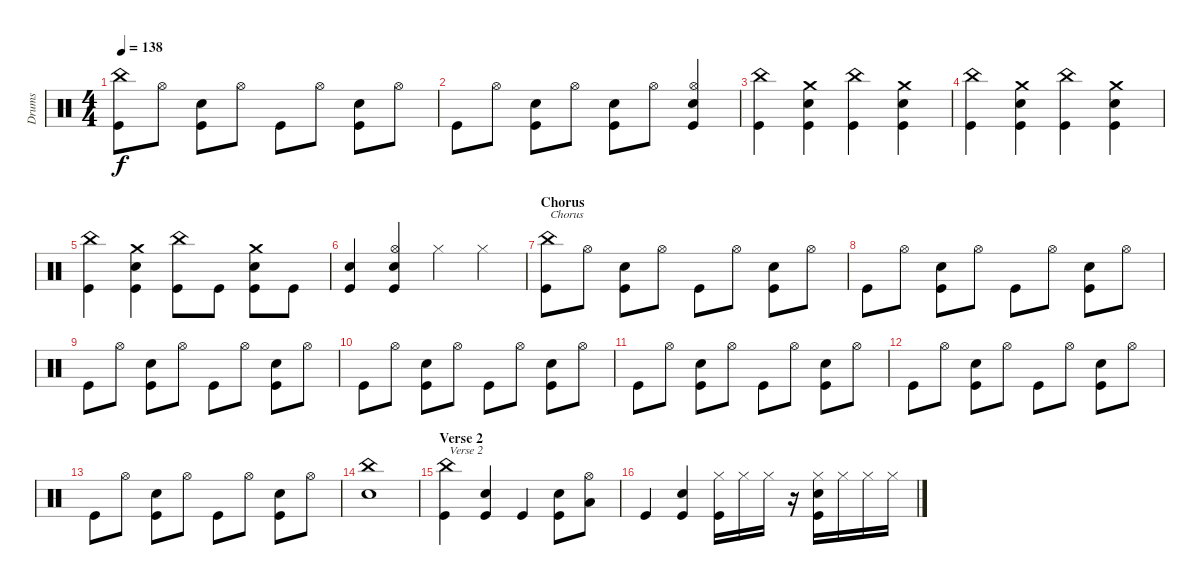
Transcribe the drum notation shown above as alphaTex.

\track ("Drums" "Drums") {instrument percussion}
\staff {score}
\articulation defaults
\ts (4 4)
\tempo 138
\clef neutral
\ks c
("China (hit)" "Kick (hit)").8{dy f} "Hi-Hat (open)".8 ("Snare (hit) 2" "Kick (hit)").8 "Hi-Hat (open)".8 "Kick (hit)".8 "Hi-Hat (open)".8 ("Snare (hit) 2" "Kick (hit)").8 "Hi-Hat (open)".8 |
"Kick (hit)".8 "Hi-Hat (open)".8 ("Snare (hit) 2" "Kick (hit)").8 "Hi-Hat (open)".8 ("Snare (hit) 2" "Kick (hit)").8 "Hi-Hat (open)".8 ("Hi-Hat (open)" "Snare (hit) 2" "Kick (hit)").4 |
("China (hit)" "Kick (hit)").4 ("Crash medium (hit)" "Snare (hit) 2" "Kick (hit)").4 ("China (hit)" "Kick (hit)").4 ("Crash medium (hit)" "Snare (hit) 2" "Kick (hit)").4 |
("China (hit)" "Kick (hit)").4 ("Crash medium (hit)" "Snare (hit) 2" "Kick (hit)").4 ("China (hit)" "Kick (hit)").4 ("Crash medium (hit)" "Snare (hit) 2" "Kick (hit)").4 |
("China (hit)" "Kick (hit)").4 ("Crash medium (hit)" "Snare (hit) 2" "Kick (hit)").4 ("China (hit)" "Kick (hit)").8 "Kick (hit)".8 ("Crash medium (hit)" "Snare (hit) 2" "Kick (hit)").8 "Kick (hit)".8 |
("Snare (hit) 2" "Kick (hit)").4 ("Hi-Hat (open)" "Snare (hit) 2" "Kick (hit)").4 "Hi-Hat (closed)".4 "Hi-Hat (closed)".4 |
\section ("" "Chorus")
("China (hit)" "Kick (hit)").8{txt "Chorus"} "Hi-Hat (open)".8 ("Snare (hit) 2" "Kick (hit)").8 "Hi-Hat (open)".8 "Kick (hit)".8 "Hi-Hat (open)".8 ("Snare (hit) 2" "Kick (hit)").8 "Hi-Hat (open)".8 |
"Kick (hit)".8 "Hi-Hat (open)".8 ("Snare (hit) 2" "Kick (hit)").8 "Hi-Hat (open)".8 "Kick (hit)".8 "Hi-Hat (open)".8 ("Snare (hit) 2" "Kick (hit)").8 "Hi-Hat (open)".8 |
"Kick (hit)".8 "Hi-Hat (open)".8 ("Snare (hit) 2" "Kick (hit)").8 "Hi-Hat (open)".8 "Kick (hit)".8 "Hi-Hat (open)".8 ("Snare (hit) 2" "Kick (hit)").8 "Hi-Hat (open)".8 |
"Kick (hit)".8 "Hi-Hat (open)".8 ("Snare (hit) 2" "Kick (hit)").8 "Hi-Hat (open)".8 "Kick (hit)".8 "Hi-Hat (open)".8 ("Snare (hit) 2" "Kick (hit)").8 "Hi-Hat (open)".8 |
"Kick (hit)".8 "Hi-Hat (open)".8 ("Snare (hit) 2" "Kick (hit)").8 "Hi-Hat (open)".8 "Kick (hit)".8 "Hi-Hat (open)".8 ("Snare (hit) 2" "Kick (hit)").8 "Hi-Hat (open)".8 |
"Kick (hit)".8 "Hi-Hat (open)".8 ("Snare (hit) 2" "Kick (hit)").8 "Hi-Hat (open)".8 "Kick (hit)".8 "Hi-Hat (open)".8 ("Snare (hit) 2" "Kick (hit)").8 "Hi-Hat (open)".8 |
"Kick (hit)".8 "Hi-Hat (open)".8 ("Snare (hit) 2" "Kick (hit)").8 "Hi-Hat (open)".8 "Kick (hit)".8 "Hi-Hat (open)".8 ("Snare (hit) 2" "Kick (hit)").8 "Hi-Hat (open)".8 |
("China (hit)" "Snare (hit) 2").1 |
\section ("" "Verse 2")
("China (hit)" "Kick (hit)").4{txt "Verse 2"} ("Snare (hit) 2" "Kick (hit)").4 "Kick (hit)".4 ("Snare (hit) 2" "Kick (hit)").8 ("Hi-Hat (open)" "Low Tom (hit)").8 |
"Kick (hit)".4 ("Snare (hit) 2" "Kick (hit)").4 ("Hi-Hat (closed)" "Kick (hit)").16 "Hi-Hat (closed)".16 "Hi-Hat (closed)".16 r.16 ("Hi-Hat (closed)" "Snare (hit) 2" "Kick (hit)").16 "Hi-Hat (closed)".16 "Hi-Hat (closed)".16 "Hi-Hat (closed)".16
